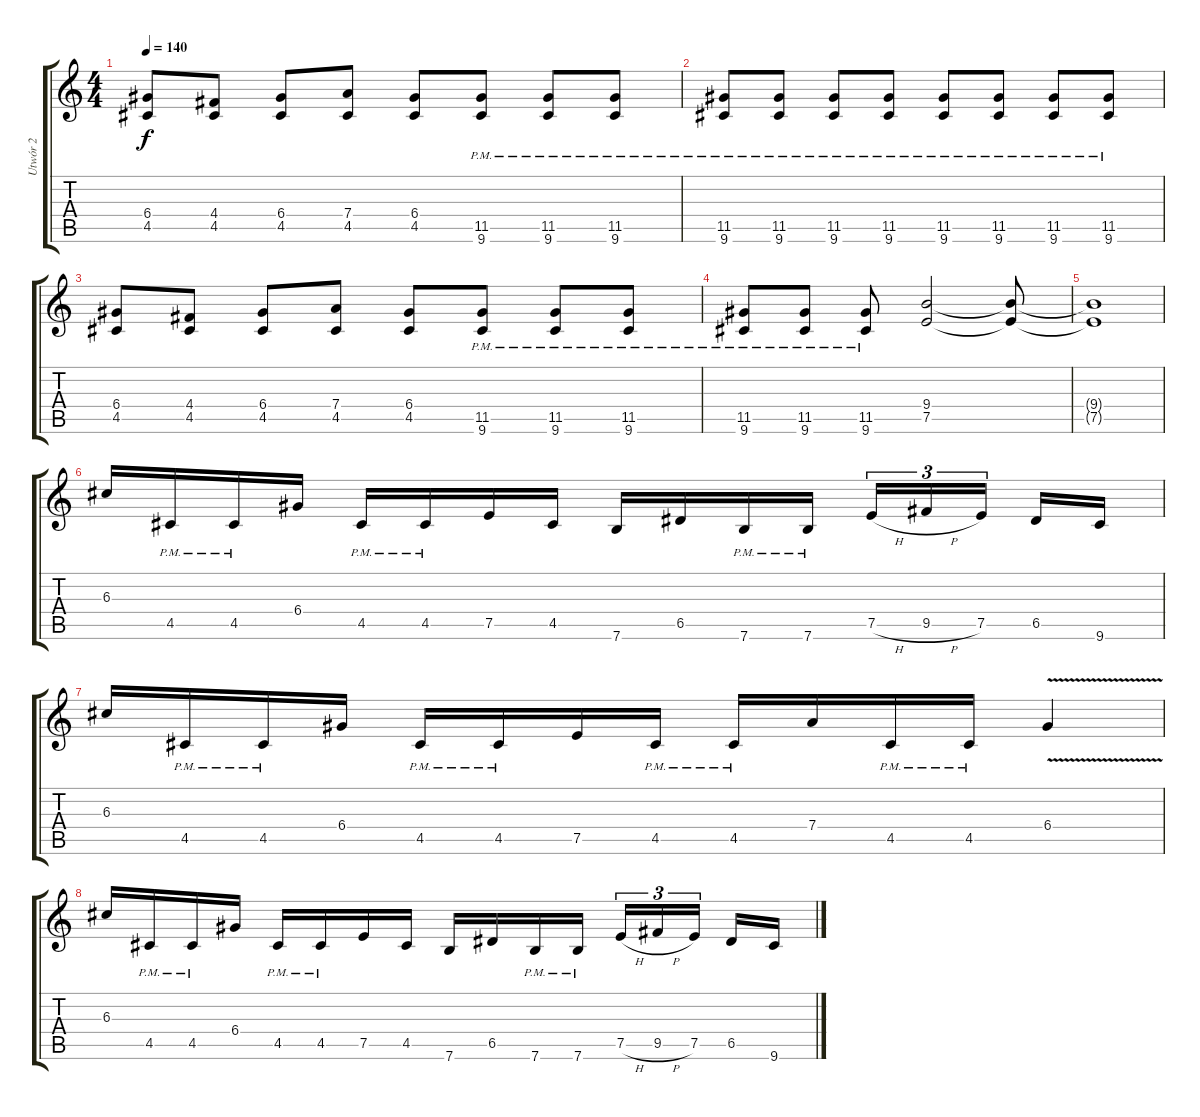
\track ("Utwór 2" "Utwór 2") {instrument overdrivenguitar}
\staff {score tabs}
\tuning (E4 B3 G3 D3 A2 E2) {hide}
\ts (4 4)
\tempo 140
\clef g2
\ks c
(6.4 4.5).8{dy f} (4.4 4.5).8 (6.4 4.5).8 (7.4 4.5).8 (6.4 4.5).8 (11.5{pm} 9.6{pm}).8 (11.5{pm} 9.6{pm}).8 (11.5{pm} 9.6{pm}).8 |
(11.5{pm} 9.6{pm}).8 (11.5{pm} 9.6{pm}).8 (11.5{pm} 9.6{pm}).8 (11.5{pm} 9.6{pm}).8 (11.5{pm} 9.6{pm}).8 (11.5{pm} 9.6{pm}).8 (11.5{pm} 9.6{pm}).8 (11.5{pm} 9.6{pm}).8 |
(6.4 4.5).8 (4.4 4.5).8 (6.4 4.5).8 (7.4 4.5).8 (6.4 4.5).8 (11.5{pm} 9.6{pm}).8 (11.5{pm} 9.6{pm}).8 (11.5{pm} 9.6{pm}).8 |
(11.5{pm} 9.6{pm}).8 (11.5{pm} 9.6{pm}).8 (11.5{pm} 9.6{pm}).8 (9.4 7.5).2 (9.4{t} 7.5{t}).8 |
(9.4{t} 7.5{t}).1 |
6.3.16 4.5{pm}.16 4.5{pm}.16 6.4.16 4.5{pm}.16 4.5{pm}.16 7.5.16 4.5.16 7.6.16 6.5.16 7.6{pm}.16 7.6{pm}.16 7.5{h}.16{tu (3 2)} 9.5{h}.16{tu (3 2)} 7.5.16{tu (3 2) beam splitsecondary} 6.5.16 9.6.16 |
6.3.16 4.5{pm}.16 4.5{pm}.16 6.4.16 4.5{pm}.16 4.5{pm}.16 7.5.16 4.5{pm}.16 4.5{pm}.16 7.4.16 4.5{pm}.16 4.5{pm}.16 6.4{v}.4 |
6.3.16 4.5{pm}.16 4.5{pm}.16 6.4.16 4.5{pm}.16 4.5{pm}.16 7.5.16 4.5.16 7.6.16 6.5.16 7.6{pm}.16 7.6{pm}.16 7.5{h}.16{tu (3 2)} 9.5{h}.16{tu (3 2)} 7.5.16{tu (3 2) beam splitsecondary} 6.5.16 9.6.16
